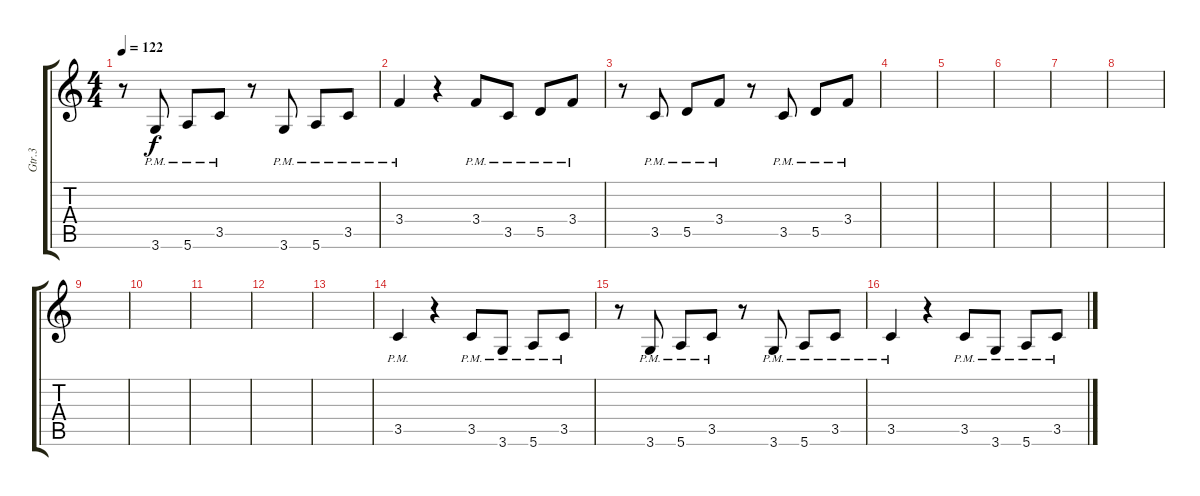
\track ("Gtr.3" "Gtr.3") {instrument distortionguitar}
\staff {score tabs}
\tuning (E4 B3 G3 D3 A2 E2) {hide}
\ts (4 4)
\tempo 122
\clef g2
\ks c
r.8{dy f} 3.6{pm}.8 5.6{pm}.8 3.5{pm}.8 r.8 3.6{pm}.8 5.6{pm}.8 3.5{pm}.8 |
3.4{pm}.4 r.4 3.4{pm}.8 3.5{pm}.8 5.5{pm}.8 3.4{pm}.8 |
r.8 3.5{pm}.8 5.5{pm}.8 3.4{pm}.8 r.8 3.5{pm}.8 5.5{pm}.8 3.4{pm}.8 |
|
|
|
|
|
|
|
|
|
|
3.5{pm}.4 r.4 3.5{pm}.8 3.6{pm}.8 5.6{pm}.8 3.5{pm}.8 |
r.8 3.6{pm}.8 5.6{pm}.8 3.5{pm}.8 r.8 3.6{pm}.8 5.6{pm}.8 3.5{pm}.8 |
3.5{pm}.4 r.4 3.5{pm}.8 3.6{pm}.8 5.6{pm}.8 3.5{pm}.8
